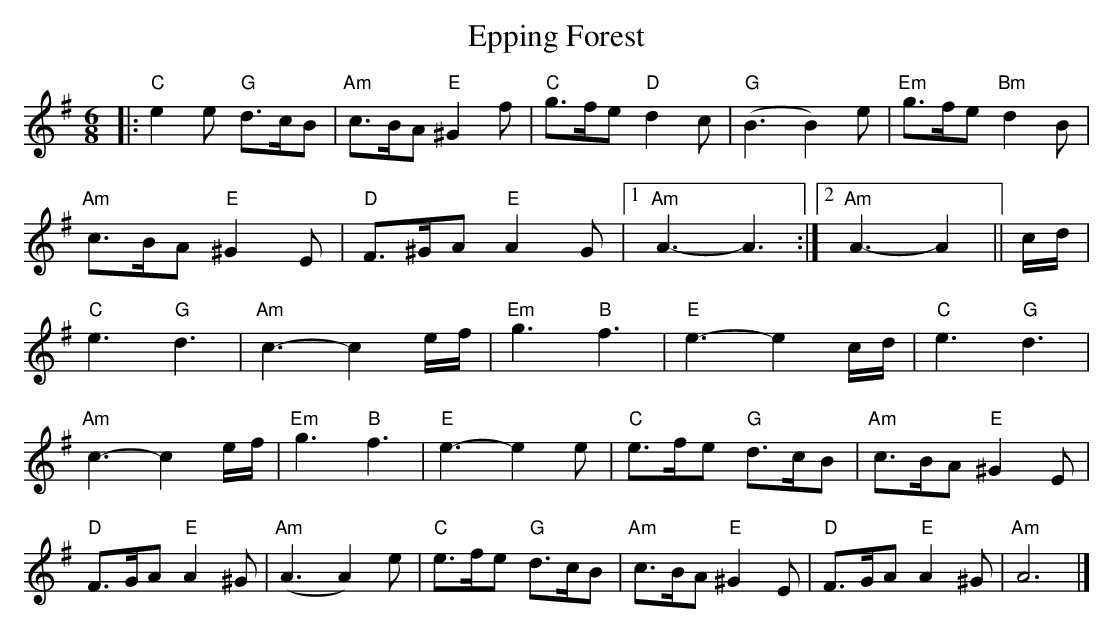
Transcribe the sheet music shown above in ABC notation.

X:1     %Music
T:Epping Forest     %Tune name
M:6/8     %Meter
L:1/8     %
K:G
|:"C"e2 e "G"d3/c/B | "Am"c3/B/A "E"^G2 f | "C"g3/f/e "D"d2 c | ("G"B3B2) e | "Em"g3/f/e "Bm"d2 B |
"Am"c3/B/A "E"^G2 E | "D"F3/^G/A "E"A2 G |1"Am"A3-A3 :|2"Am"A3-A2 ||  c/d/ |
"C"e3 "G"d3 | "Am"c3-c2 e/f/ | "Em"g3 "B"f3 | "E"e3-e2 c/d/ | "C"e3 "G"d3 |
"Am"c3-c2 e/f/ | "Em"g3 "B"f3 | "E"e3-e2 e | "C"e3/f/e "G"d3/c/B | "Am"c3/B/A "E"^G2 E |
"D"F3/G/A "E"A2 ^G | ("Am"A3A2) e | "C"e3/f/e "G"d3/c/B | "Am"c3/B/A "E"^G2 E | "D"F3/G/A "E"A2 ^G |"Am"A6 |]
